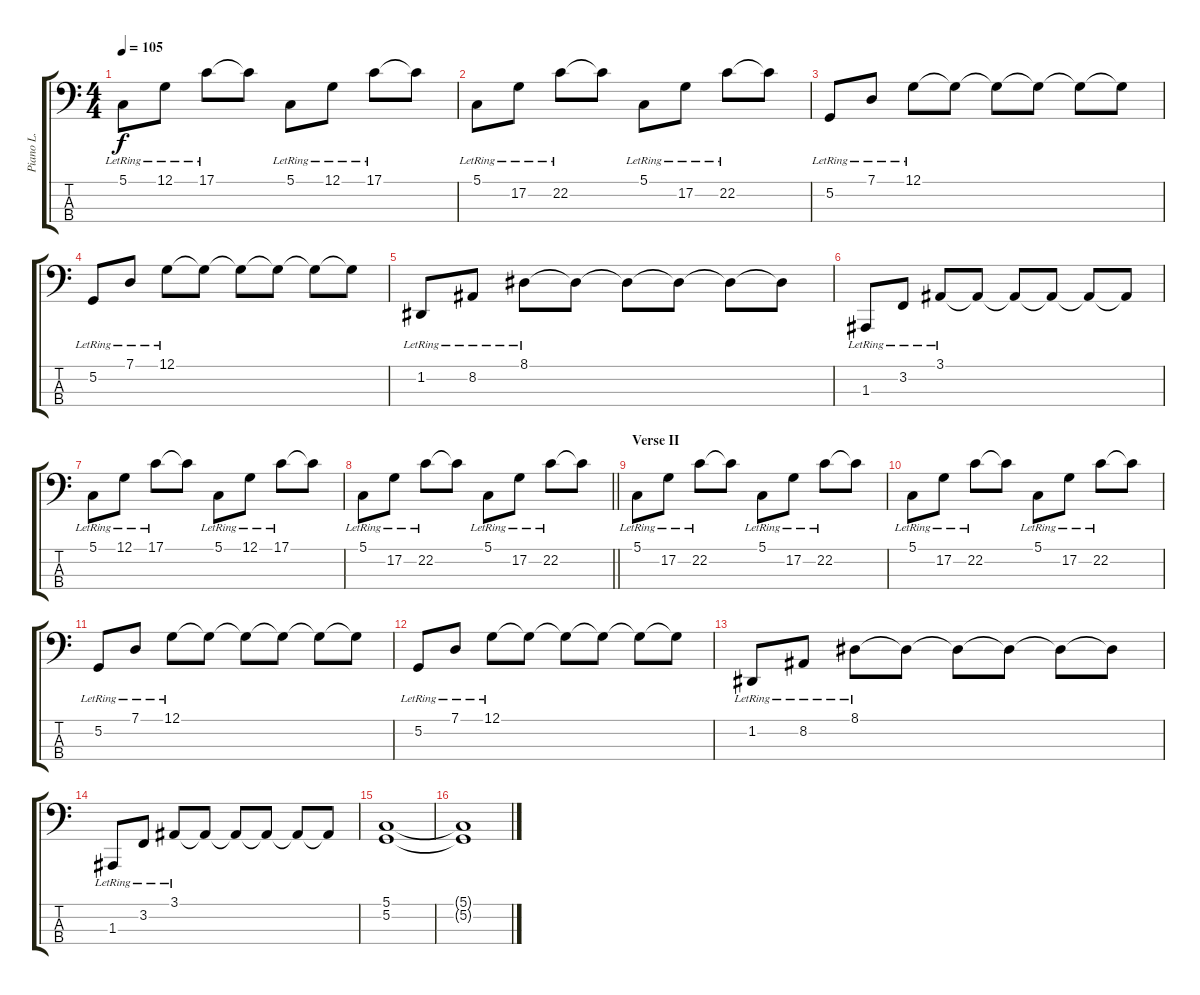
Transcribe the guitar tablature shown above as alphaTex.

\track ("Piano L." "Piano L.") {instrument acousticgrandpiano}
\staff {score tabs}
\tuning (G2 D2 A1 E1) {hide}
\ts (4 4)
\tempo 105
\clef f4
\ks c
5.1{lr}.8{dy f} 12.1{lr}.8 17.1{lr}.8 17.1{t}.8 5.1{lr}.8 12.1{lr}.8 17.1{lr}.8 17.1{t}.8 |
5.1{lr}.8 17.2{lr}.8 22.2{lr}.8 22.2{t}.8 5.1{lr}.8 17.2{lr}.8 22.2{lr}.8 22.2{t}.8 |
5.2{lr}.8 7.1{lr}.8 12.1{lr}.8 12.1{t}.8 12.1{t}.8 12.1{t}.8 12.1{t}.8 12.1{t}.8 |
5.2{lr}.8 7.1{lr}.8 12.1{lr}.8 12.1{t}.8 12.1{t}.8 12.1{t}.8 12.1{t}.8 12.1{t}.8 |
1.2{lr}.8 8.2{lr}.8 8.1{lr}.8 8.1{t}.8 8.1{t}.8 8.1{t}.8 8.1{t}.8 8.1{t}.8 |
1.3{lr}.8 3.2{lr}.8 3.1{lr}.8 3.1{t}.8 3.1{t}.8 3.1{t}.8 3.1{t}.8 3.1{t}.8 |
5.1{lr}.8 12.1{lr}.8 17.1{lr}.8 17.1{t}.8 5.1{lr}.8 12.1{lr}.8 17.1{lr}.8 17.1{t}.8 |
\barLineRight lightlight
5.1{lr}.8 17.2{lr}.8 22.2{lr}.8 22.2{t}.8 5.1{lr}.8 17.2{lr}.8 22.2{lr}.8 22.2{t}.8 |
\section ("" "Verse II")
5.1{lr}.8 17.2{lr}.8 22.2{lr}.8 22.2{t}.8 5.1{lr}.8 17.2{lr}.8 22.2{lr}.8 22.2{t}.8 |
5.1{lr}.8 17.2{lr}.8 22.2{lr}.8 22.2{t}.8 5.1{lr}.8 17.2{lr}.8 22.2{lr}.8 22.2{t}.8 |
5.2{lr}.8 7.1{lr}.8 12.1{lr}.8 12.1{t}.8 12.1{t}.8 12.1{t}.8 12.1{t}.8 12.1{t}.8 |
5.2{lr}.8 7.1{lr}.8 12.1{lr}.8 12.1{t}.8 12.1{t}.8 12.1{t}.8 12.1{t}.8 12.1{t}.8 |
1.2{lr}.8 8.2{lr}.8 8.1{lr}.8 8.1{t}.8 8.1{t}.8 8.1{t}.8 8.1{t}.8 8.1{t}.8 |
1.3{lr}.8 3.2{lr}.8 3.1{lr}.8 3.1{t}.8 3.1{t}.8 3.1{t}.8 3.1{t}.8 3.1{t}.8 |
(5.1 5.2).1 |
(5.1{t} 5.2{t}).1
